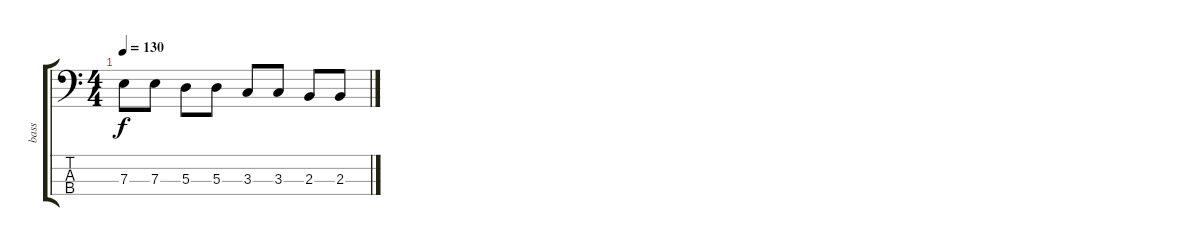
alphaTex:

\track ("bass" "bass") {instrument electricbassfinger}
\staff {score tabs}
\tuning (G2 D2 A1 E1) {hide}
\ts (4 4)
\tempo 130
\clef f4
\ks c
7.3.8{dy f} 7.3.8 5.3.8 5.3.8 3.3.8 3.3.8 2.3.8 2.3.8
